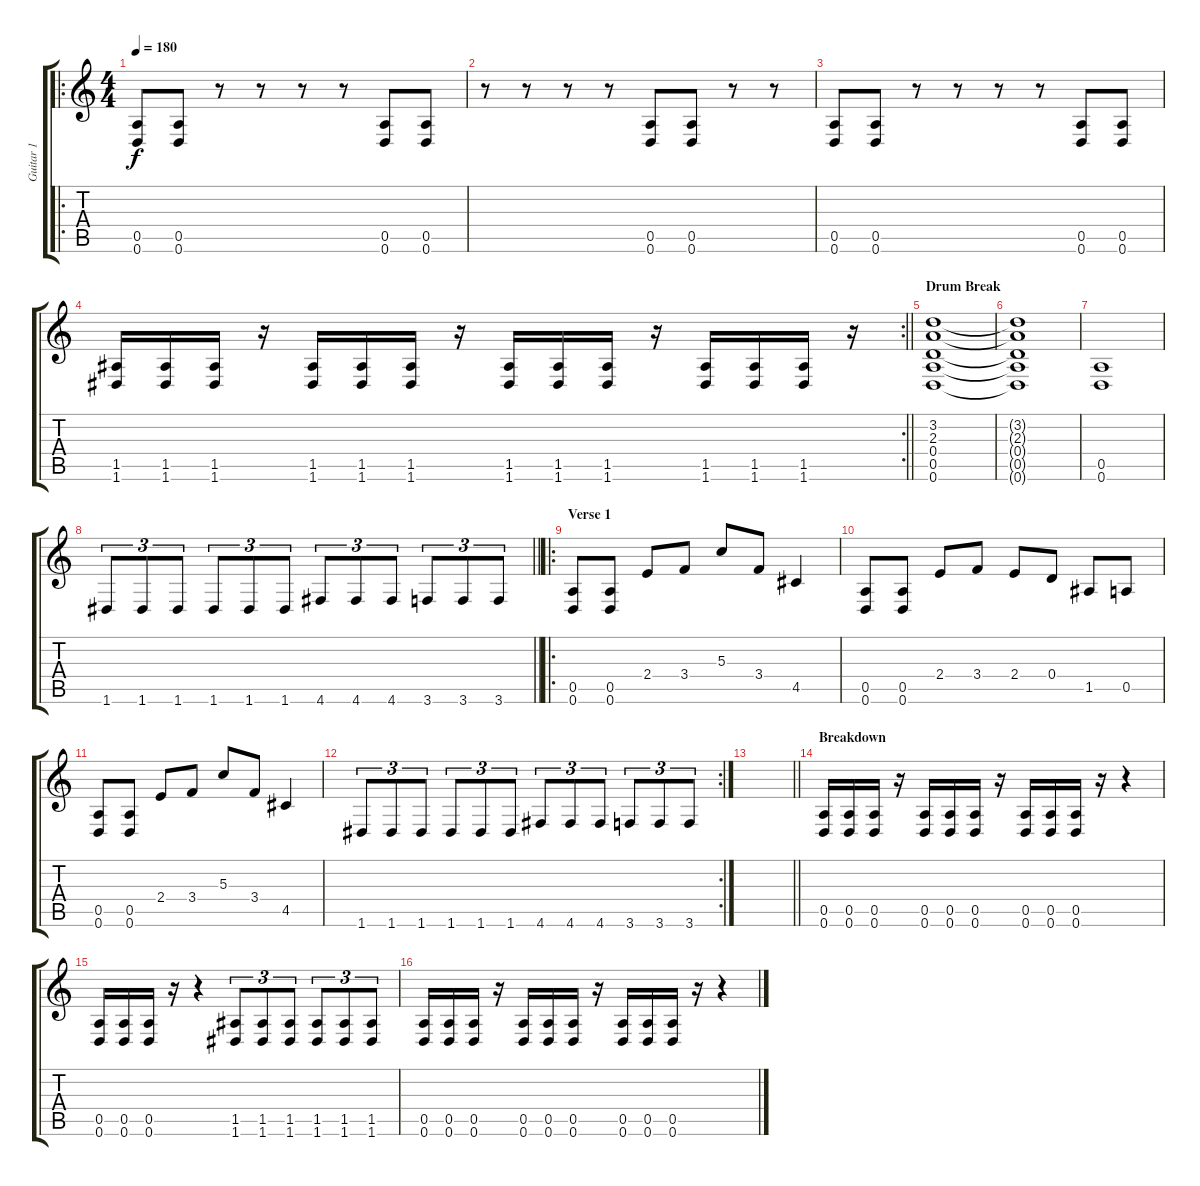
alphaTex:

\track ("Guitar 1" "Guitar 1") {instrument distortionguitar}
\staff {score tabs}
\tuning (E4 B3 G3 D3 A2 D2) {hide}
\ro
\ts (4 4)
\tempo 180
\clef g2
\ks c
(0.5 0.6).8{dy f} (0.5 0.6).8 r.8 r.8 r.8 r.8 (0.5 0.6).8 (0.5 0.6).8 |
r.8 r.8 r.8 r.8 (0.5 0.6).8 (0.5 0.6).8 r.8 r.8 |
(0.5 0.6).8 (0.5 0.6).8 r.8 r.8 r.8 r.8 (0.5 0.6).8 (0.5 0.6).8 |
\rc 2
\barLineRight lightlight
(1.5 1.6).16 (1.5 1.6).16 (1.5 1.6).16 r.16 (1.5 1.6).16 (1.5 1.6).16 (1.5 1.6).16 r.16 (1.5 1.6).16 (1.5 1.6).16 (1.5 1.6).16 r.16 (1.5 1.6).16 (1.5 1.6).16 (1.5 1.6).16 r.16 |
\section ("" "Drum Break")
(3.2 2.3 0.4 0.5 0.6).1 |
(3.2{t} 2.3{t} 0.4{t} 0.5{t} 0.6{t}).1 |
(0.5 0.6).1 |
\barLineRight lightlight
1.6.8{tu (3 2)} 1.6.8{tu (3 2)} 1.6.8{tu (3 2)} 1.6.8{tu (3 2)} 1.6.8{tu (3 2)} 1.6.8{tu (3 2)} 4.6.8{tu (3 2)} 4.6.8{tu (3 2)} 4.6.8{tu (3 2)} 3.6.8{tu (3 2)} 3.6.8{tu (3 2)} 3.6.8{tu (3 2)} |
\ro
\section ("" "Verse 1")
(0.5 0.6).8 (0.5 0.6).8 2.4.8 3.4.8 5.3.8 3.4.8 4.5.4 |
(0.5 0.6).8 (0.5 0.6).8 2.4.8 3.4.8 2.4.8 0.4.8 1.5.8 0.5.8 |
(0.5 0.6).8 (0.5 0.6).8 2.4.8 3.4.8 5.3.8 3.4.8 4.5.4 |
\rc 2
1.6.8{tu (3 2)} 1.6.8{tu (3 2)} 1.6.8{tu (3 2)} 1.6.8{tu (3 2)} 1.6.8{tu (3 2)} 1.6.8{tu (3 2)} 4.6.8{tu (3 2)} 4.6.8{tu (3 2)} 4.6.8{tu (3 2)} 3.6.8{tu (3 2)} 3.6.8{tu (3 2)} 3.6.8{tu (3 2)} |
\barLineRight lightlight
|
\section ("" "Breakdown")
(0.5 0.6).16 (0.5 0.6).16 (0.5 0.6).16 r.16 (0.5 0.6).16 (0.5 0.6).16 (0.5 0.6).16 r.16 (0.5 0.6).16 (0.5 0.6).16 (0.5 0.6).16 r.16 r.4 |
(0.5 0.6).16 (0.5 0.6).16 (0.5 0.6).16 r.16 r.4 (1.5 1.6).8{tu (3 2)} (1.5 1.6).8{tu (3 2)} (1.5 1.6).8{tu (3 2)} (1.5 1.6).8{tu (3 2)} (1.5 1.6).8{tu (3 2)} (1.5 1.6).8{tu (3 2)} |
(0.5 0.6).16 (0.5 0.6).16 (0.5 0.6).16 r.16 (0.5 0.6).16 (0.5 0.6).16 (0.5 0.6).16 r.16 (0.5 0.6).16 (0.5 0.6).16 (0.5 0.6).16 r.16 r.4
